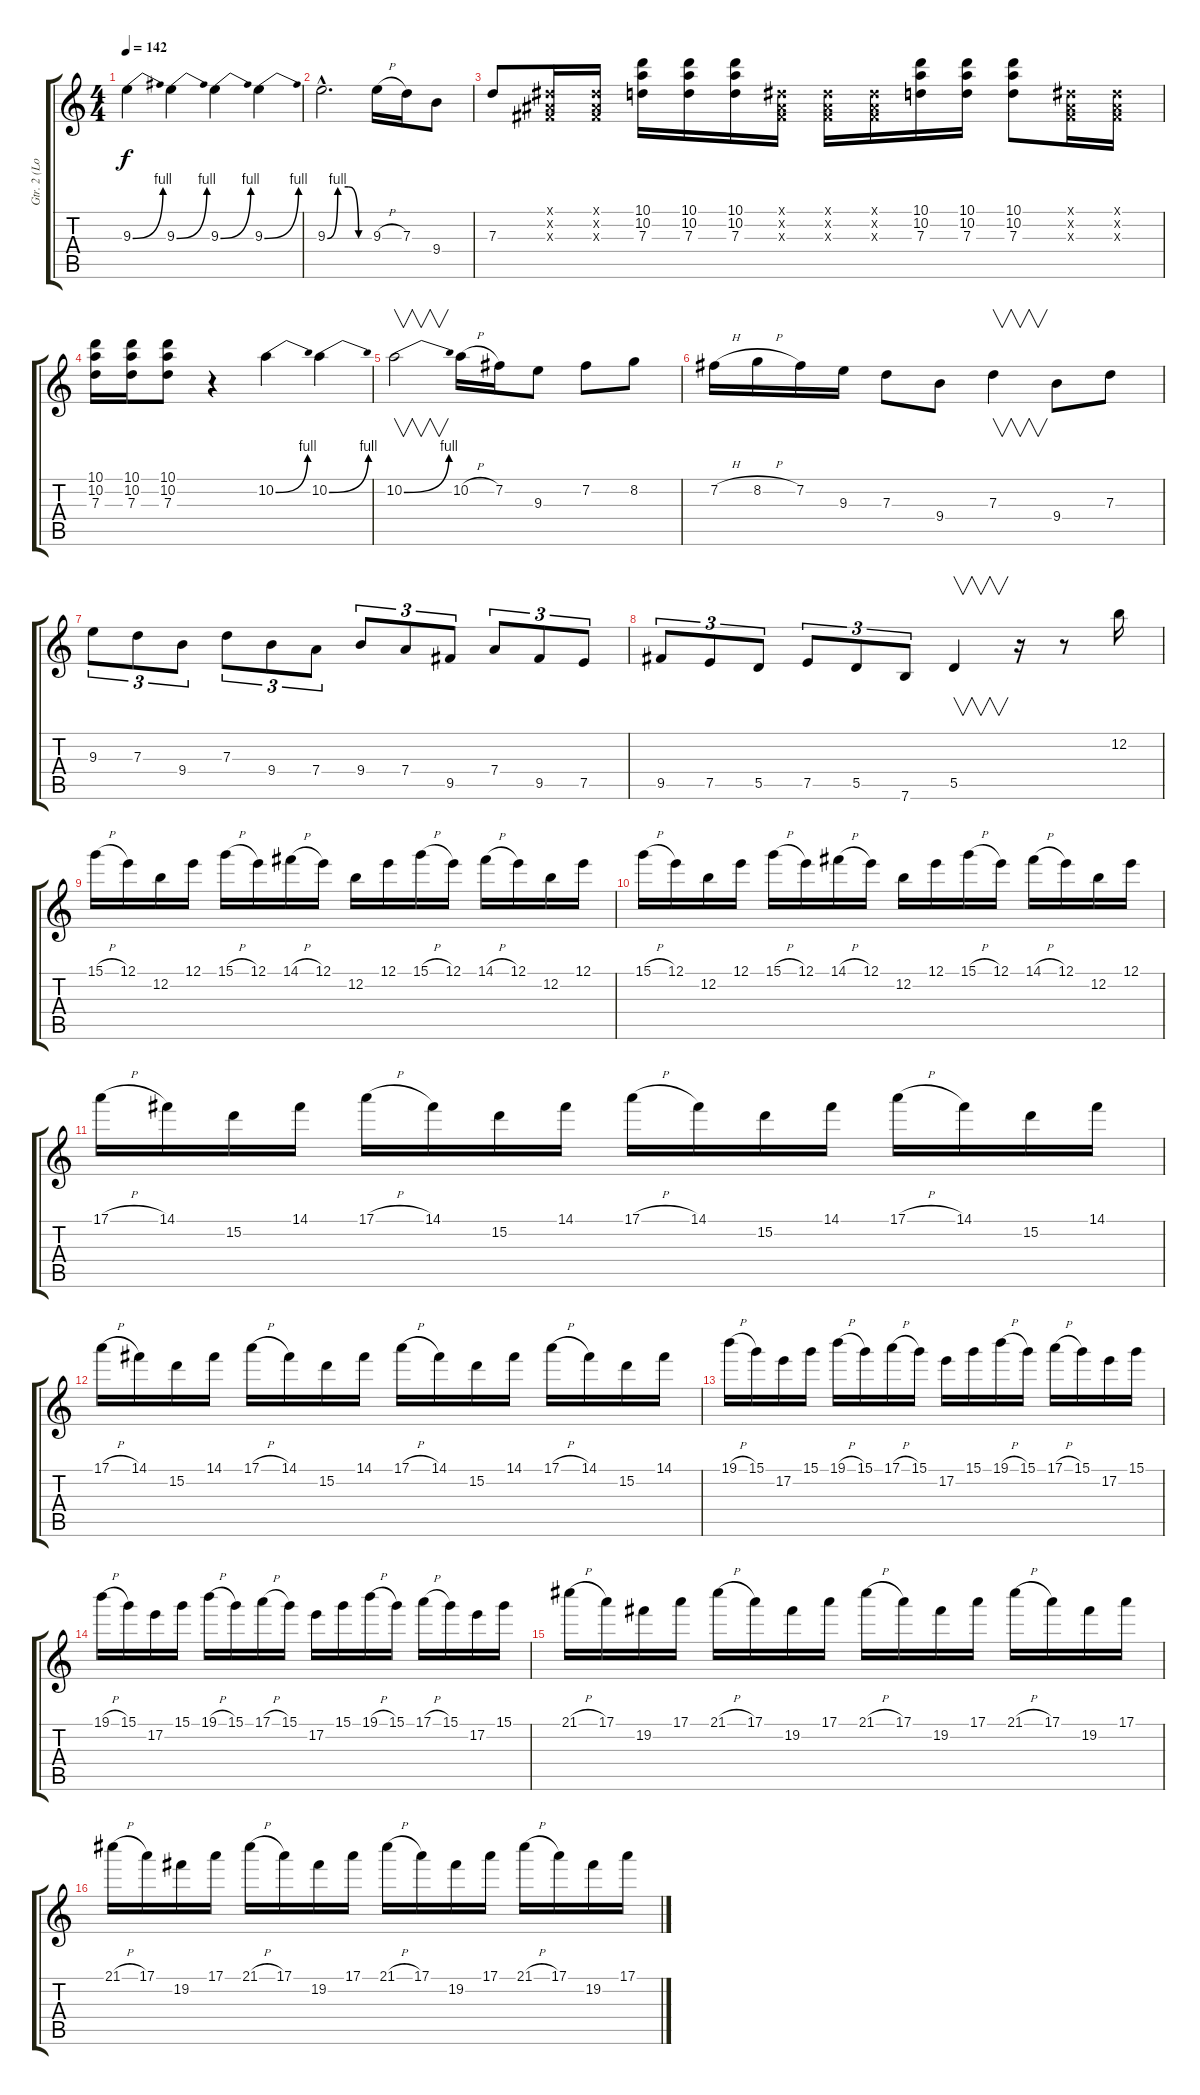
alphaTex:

\track ("Gtr. 2 (Loud)" "Gtr. 2 (Lo") {instrument distortionguitar}
\staff {score tabs}
\tuning (E4 B3 G3 D3 A2 E2) {hide}
\ts (4 4)
\tempo 142
\clef g2
\ks c
9.3{be (bend 0 0 60 4)}.4{dy f} 9.3{be (bend 0 0 60 4)}.4 9.3{be (bend 0 0 60 4)}.4 9.3{be (bend 0 0 60 4)}.4 |
9.3{be (custom 0 0 15 4 30 4 45 0 60 0) hac}.2{d} 9.3{h}.16 7.3.16 9.4.8 |
7.3.8 (-1.1{x} -1.2{x} -1.3{x}).16 (-1.1{x} -1.2{x} -1.3{x}).16 (10.1 10.2 7.3).16 (10.1 10.2 7.3).16 (10.1 10.2 7.3).16 (-1.1{x} -1.2{x} -1.3{x}).16 (-1.1{x} -1.2{x} -1.3{x}).16 (-1.1{x} -1.2{x} -1.3{x}).16 (10.1 10.2 7.3).16 (10.1 10.2 7.3).16 (10.1 10.2 7.3).8 (-1.1{x} -1.2{x} -1.3{x}).16 (-1.1{x} -1.2{x} -1.3{x}).16 |
(10.1 10.2 7.3).16 (10.1 10.2 7.3).16 (10.1 10.2 7.3).8 r.4 10.2{be (bend 0 0 60 4)}.4 10.2{be (bend 0 0 60 4)}.4 |
10.2{be (bend 0 0 60 4)}.2{v} 10.2{h}.16 7.2.16 9.3.8 7.2.8 8.2.8 |
7.2{h}.16 8.2{h}.16 7.2.16 9.3.16 7.3.8 9.4.8 7.3.4{v} 9.4.8 7.3.8 |
9.3.8{tu (3 2)} 7.3.8{tu (3 2)} 9.4.8{tu (3 2)} 7.3.8{tu (3 2)} 9.4.8{tu (3 2)} 7.4.8{tu (3 2)} 9.4.8{tu (3 2)} 7.4.8{tu (3 2)} 9.5.8{tu (3 2)} 7.4.8{tu (3 2)} 9.5.8{tu (3 2)} 7.5.8{tu (3 2)} |
9.5.8{tu (3 2)} 7.5.8{tu (3 2)} 5.5.8{tu (3 2)} 7.5.8{tu (3 2)} 5.5.8{tu (3 2)} 7.6.8{tu (3 2)} 5.5.4{v} r.16 r.8 12.2.16 |
15.1{h}.16 12.1.16 12.2.16 12.1.16 15.1{h}.16 12.1.16 14.1{h}.16 12.1.16 12.2.16 12.1.16 15.1{h}.16 12.1.16 14.1{h}.16 12.1.16 12.2.16 12.1.16 |
15.1{h}.16 12.1.16 12.2.16 12.1.16 15.1{h}.16 12.1.16 14.1{h}.16 12.1.16 12.2.16 12.1.16 15.1{h}.16 12.1.16 14.1{h}.16 12.1.16 12.2.16 12.1.16 |
17.1{h}.16 14.1.16 15.2.16 14.1.16 17.1{h}.16 14.1.16 15.2.16 14.1.16 17.1{h}.16 14.1.16 15.2.16 14.1.16 17.1{h}.16 14.1.16 15.2.16 14.1.16 |
17.1{h}.16 14.1.16 15.2.16 14.1.16 17.1{h}.16 14.1.16 15.2.16 14.1.16 17.1{h}.16 14.1.16 15.2.16 14.1.16 17.1{h}.16 14.1.16 15.2.16 14.1.16 |
19.1{h}.16 15.1.16 17.2.16 15.1.16 19.1{h}.16 15.1.16 17.1{h}.16 15.1.16 17.2.16 15.1.16 19.1{h}.16 15.1.16 17.1{h}.16 15.1.16 17.2.16 15.1.16 |
19.1{h}.16 15.1.16 17.2.16 15.1.16 19.1{h}.16 15.1.16 17.1{h}.16 15.1.16 17.2.16 15.1.16 19.1{h}.16 15.1.16 17.1{h}.16 15.1.16 17.2.16 15.1.16 |
21.1{h}.16 17.1.16 19.2.16 17.1.16 21.1{h}.16 17.1.16 19.2.16 17.1.16 21.1{h}.16 17.1.16 19.2.16 17.1.16 21.1{h}.16 17.1.16 19.2.16 17.1.16 |
21.1{h}.16 17.1.16 19.2.16 17.1.16 21.1{h}.16 17.1.16 19.2.16 17.1.16 21.1{h}.16 17.1.16 19.2.16 17.1.16 21.1{h}.16 17.1.16 19.2.16 17.1.16
